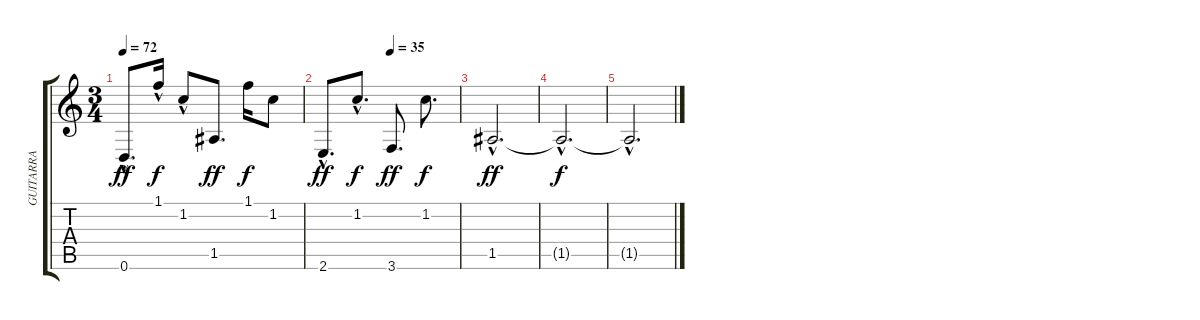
\track ("GUITARRA" "GUITARRA") {instrument electricguitarjazz}
\staff {score tabs}
\tuning (E4 B3 G3 D3 A2 D2) {hide}
\ts (3 4)
\tempo 72
\clef g2
\ks c
0.6{hac}.8{d dy ff} 1.1{hac}.16{dy f} 1.2{hac}.8 1.5.8{d dy ff} 1.1.16{dy f} 1.2.8 |
\tempo (35 0.5)
2.6{hac}.8{d dy ff} 1.2{hac}.8{d dy f} 3.6.8{d dy ff} 1.2.8{d dy f} |
1.5{hac}.2{d dy ff} |
1.5{hac t}.2{d dy f} |
1.5{hac t}.2{d}
